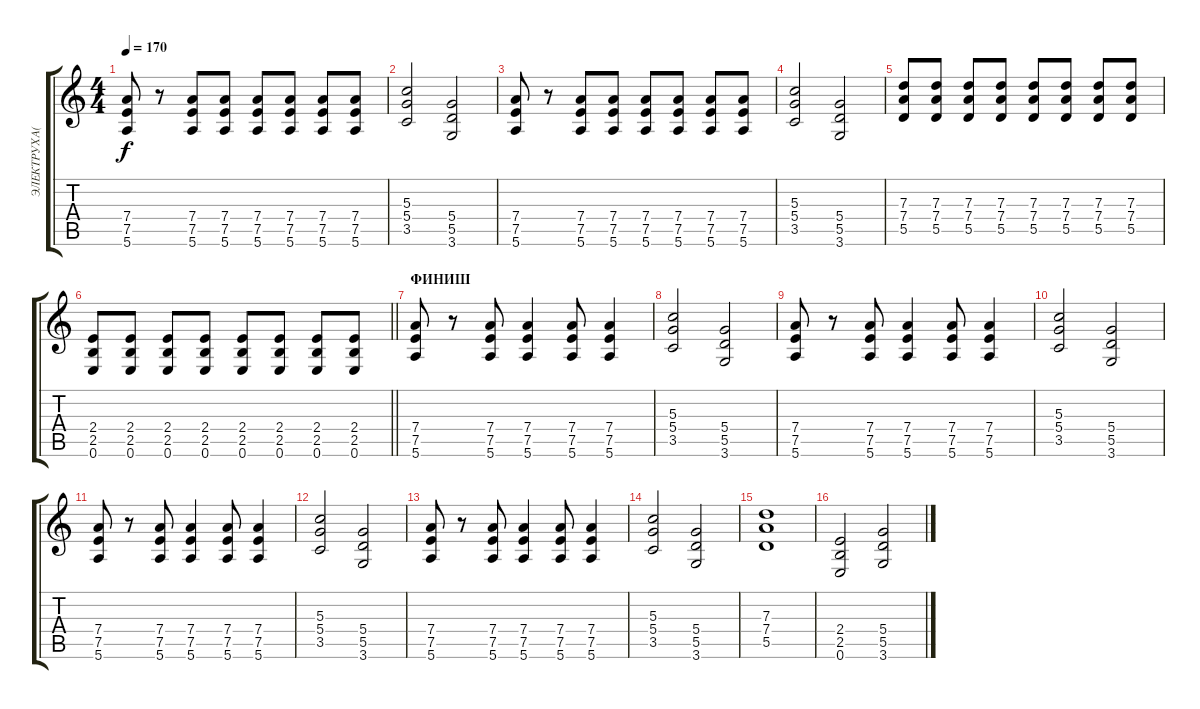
\track ("ЭЛЕКТРУХА(ВИНТ)" "ЭЛЕКТРУХА(") {instrument distortionguitar}
\staff {score tabs}
\tuning (E4 B3 G3 D3 A2 E2) {hide}
\ts (4 4)
\tempo 170
\clef g2
\ks c
(7.4 7.5 5.6).8{dy f} r.8 (7.4 7.5 5.6).8 (7.4 7.5 5.6).8 (7.4 7.5 5.6).8 (7.4 7.5 5.6).8 (7.4 7.5 5.6).8 (7.4 7.5 5.6).8 |
(5.3 5.4 3.5).2 (5.4 5.5 3.6).2 |
(7.4 7.5 5.6).8 r.8 (7.4 7.5 5.6).8 (7.4 7.5 5.6).8 (7.4 7.5 5.6).8 (7.4 7.5 5.6).8 (7.4 7.5 5.6).8 (7.4 7.5 5.6).8 |
(5.3 5.4 3.5).2 (5.4 5.5 3.6).2 |
(7.3 7.4 5.5).8 (7.3 7.4 5.5).8 (7.3 7.4 5.5).8 (7.3 7.4 5.5).8 (7.3 7.4 5.5).8 (7.3 7.4 5.5).8 (7.3 7.4 5.5).8 (7.3 7.4 5.5).8 |
\barLineRight lightlight
(2.4 2.5 0.6).8 (2.4 2.5 0.6).8 (2.4 2.5 0.6).8 (2.4 2.5 0.6).8 (2.4 2.5 0.6).8 (2.4 2.5 0.6).8 (2.4 2.5 0.6).8 (2.4 2.5 0.6).8 |
\section ("" "ФИНИШ")
(7.4 7.5 5.6).8 r.8 (7.4 7.5 5.6).8 (7.4 7.5 5.6).4 (7.4 7.5 5.6).8 (7.4 7.5 5.6).4 |
(5.3 5.4 3.5).2 (5.4 5.5 3.6).2 |
(7.4 7.5 5.6).8 r.8 (7.4 7.5 5.6).8 (7.4 7.5 5.6).4 (7.4 7.5 5.6).8 (7.4 7.5 5.6).4 |
(5.3 5.4 3.5).2 (5.4 5.5 3.6).2 |
(7.4 7.5 5.6).8 r.8 (7.4 7.5 5.6).8 (7.4 7.5 5.6).4 (7.4 7.5 5.6).8 (7.4 7.5 5.6).4 |
(5.3 5.4 3.5).2 (5.4 5.5 3.6).2 |
(7.4 7.5 5.6).8 r.8 (7.4 7.5 5.6).8 (7.4 7.5 5.6).4 (7.4 7.5 5.6).8 (7.4 7.5 5.6).4 |
(5.3 5.4 3.5).2 (5.4 5.5 3.6).2 |
(7.3 7.4 5.5).1 |
(2.4 2.5 0.6).2 (5.4 5.5 3.6).2
